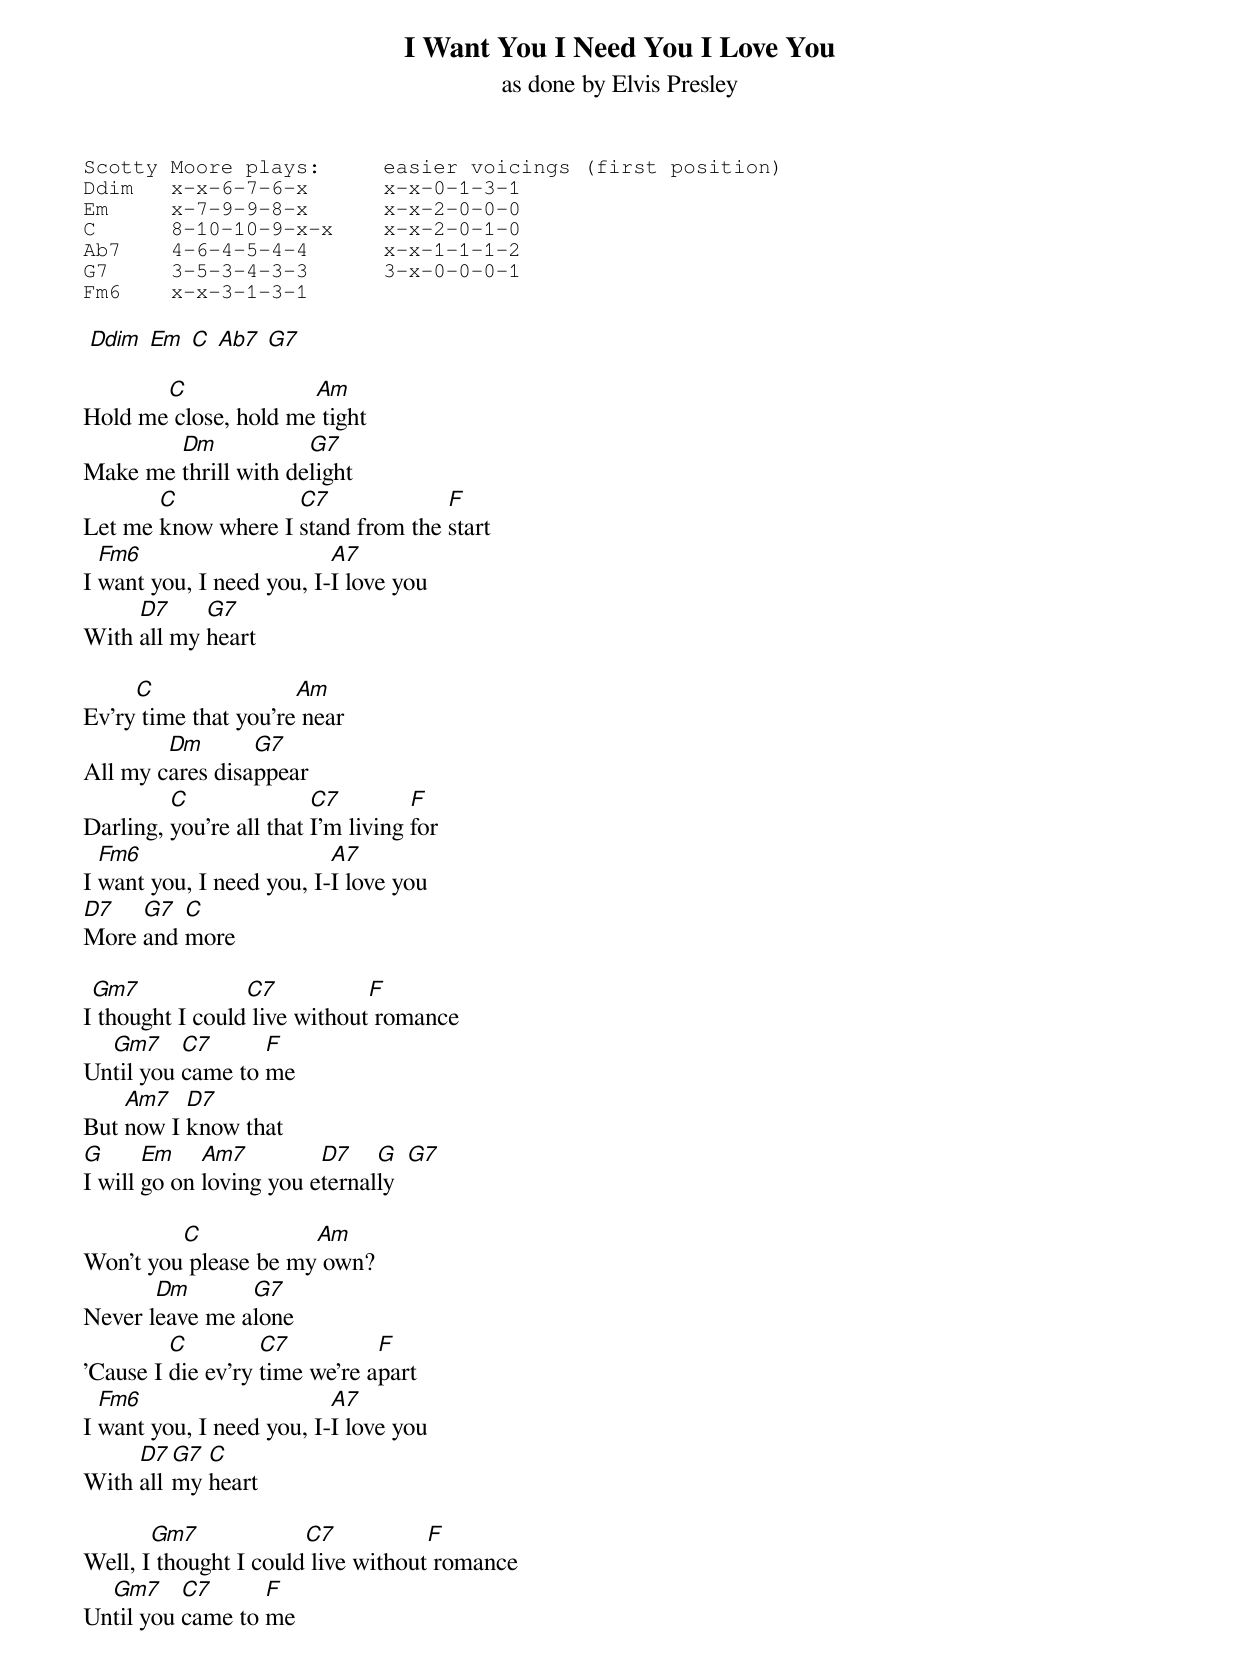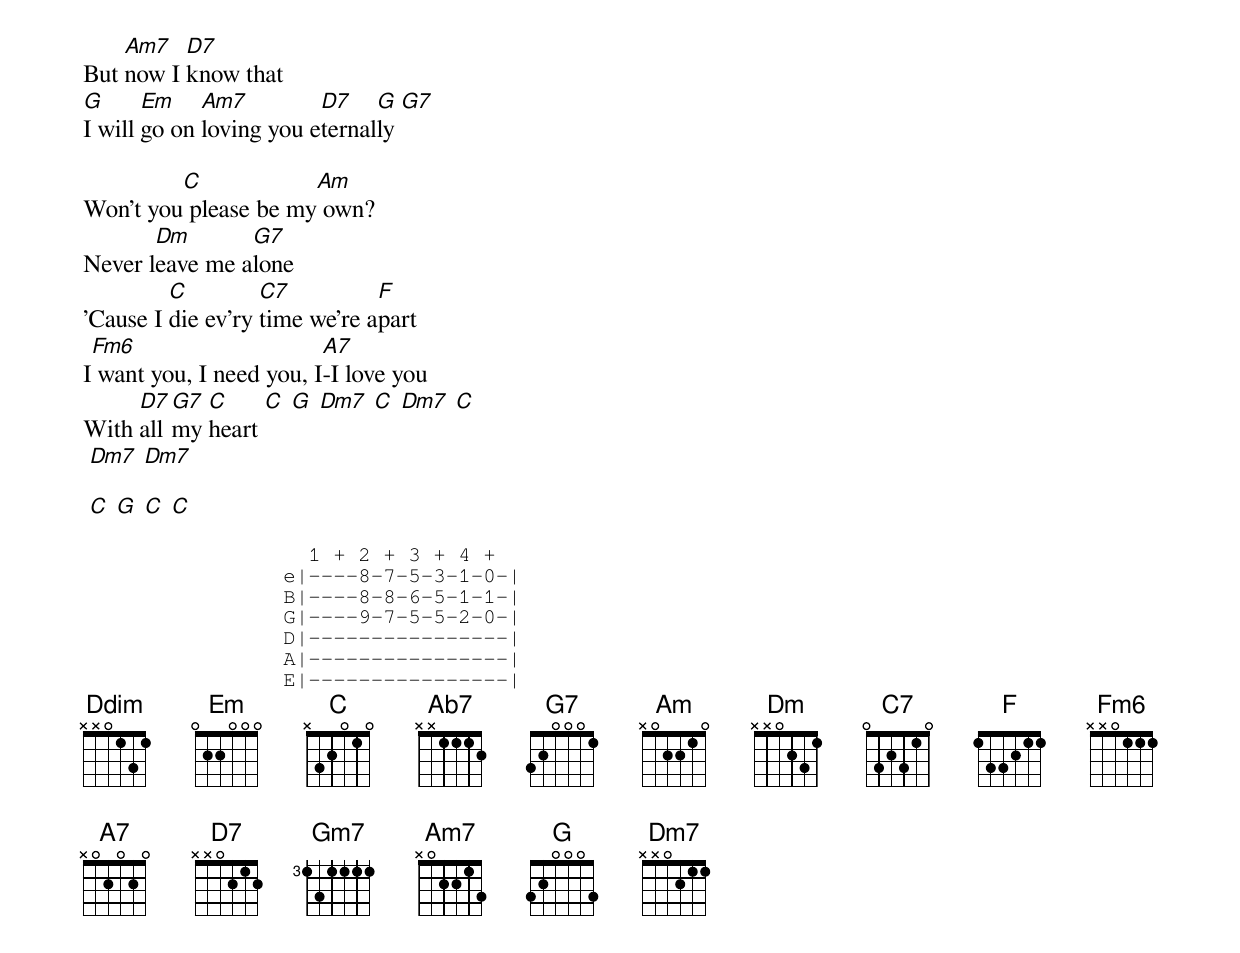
{title: I Want You I Need You I Love You}
{subtitle: as done by Elvis Presley}


{sot}
Scotty Moore plays:     easier voicings (first position)
Ddim   x-x-6-7-6-x      x-x-0-1-3-1
Em     x-7-9-9-8-x      x-x-2-0-0-0
C      8-10-10-9-x-x    x-x-2-0-1-0
Ab7    4-6-4-5-4-4      x-x-1-1-1-2
G7     3-5-3-4-3-3      3-x-0-0-0-1
Fm6    x-x-3-1-3-1
{eot}

 [Ddim] [Em] [C] [Ab7] [G7]

Hold me[C] close, hold me[Am] tight
Make me [Dm]thrill with de[G7]light
Let me [C]know where I [C7]stand from the [F]start
I [Fm6]want you, I need you, I-[A7]I love you
With [D7]all my [G7]heart

Ev'ry[C] time that you're[Am] near
All my c[Dm]ares disa[G7]ppear
Darling, [C]you're all that [C7]I'm living [F]for
I [Fm6]want you, I need you, I-[A7]I love you
[D7]More [G7]and [C]more

I[Gm7] thought I could[C7] live without[F] romance
Un[Gm7]til you [C7]came to [F]me
But [Am7]now I [D7]know that
[G]I will [Em]go on [Am7]loving you e[D7]ternal[G]ly  [G7]

Won't you[C] please be my[Am] own?
Never l[Dm]eave me a[G7]lone
'Cause I [C]die ev'ry [C7]time we're a[F]part
I [Fm6]want you, I need you, I-[A7]I love you
With [D7]all [G7]my [C]heart

Well, I[Gm7] thought I could[C7] live without[F] romance
Un[Gm7]til you [C7]came to [F]me
But [Am7]now I [D7]know that
[G]I will [Em]go on [Am7]loving you e[D7]ternal[G]ly [G7]

Won't you[C] please be my[Am] own?
Never l[Dm]eave me a[G7]lone
'Cause I [C]die ev'ry [C7]time we're a[F]part
I[Fm6] want you, I need you, I[A7]-I love you
With [D7]all [G7]my [C]heart [C] [G] [Dm7] [C] [Dm7] [C]
 [Dm7] [Dm7]

 [C] [G] [C] [C]

{sot}
                  1 + 2 + 3 + 4 +
                e|----8-7-5-3-1-0-|
                B|----8-8-6-5-1-1-|
                G|----9-7-5-5-2-0-|
                D|----------------|
                A|----------------|
                E|----------------|
{eot}
